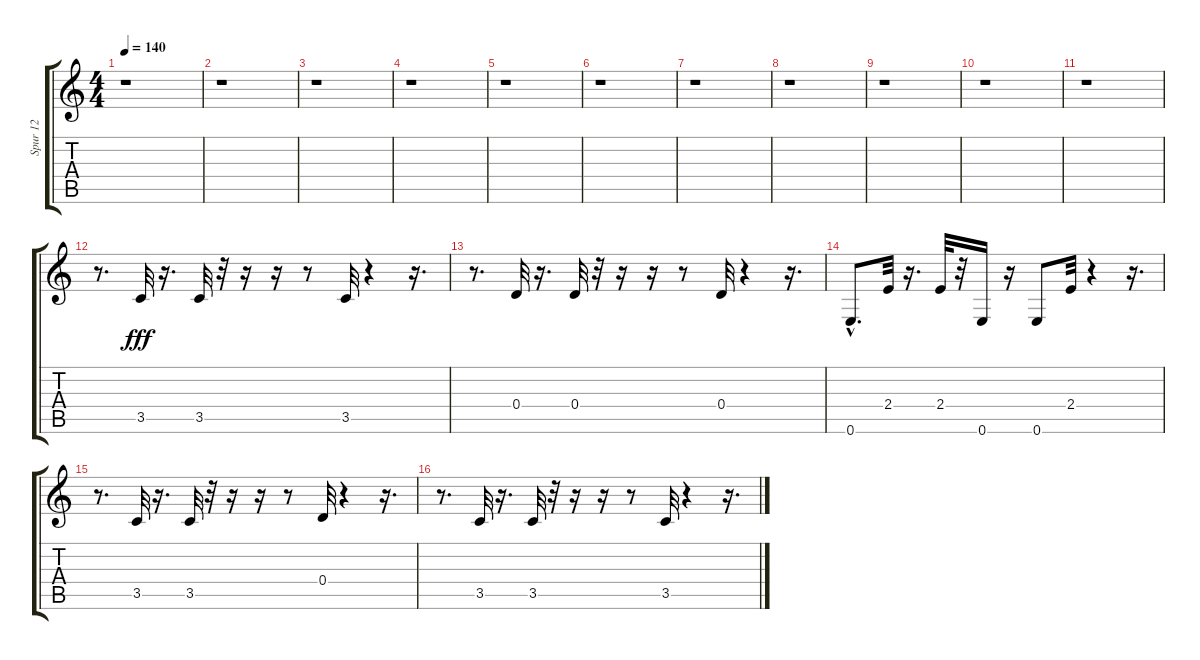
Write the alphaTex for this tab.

\track ("Spur 12" "Spur 12") {instrument synthbass1}
\staff {score tabs}
\tuning (E4 B3 G3 D3 A2 E2) {hide}
\ts (4 4)
\tempo 140
\clef g2
\ks c
r.1{dy fff} |
r.1 |
r.1 |
r.1 |
r.1 |
r.1 |
r.1 |
r.1 |
r.1 |
r.1 |
r.1 |
r.8{d} 3.5.32 r.16{d} 3.5.32 r.32 r.16 r.16 r.8 3.5.32 r.4 r.16{d} |
r.8{d} 0.4.32 r.16{d} 0.4.32 r.32 r.16 r.16 r.8 0.4.32 r.4 r.16{d} |
0.6{hac}.8{d} 2.4.32 r.16{d} 2.4.32 r.32 0.6.16 r.16 0.6.8 2.4.32 r.4 r.16{d} |
r.8{d} 3.5.32 r.16{d} 3.5.32 r.32 r.16 r.16 r.8 0.4.32 r.4 r.16{d} |
r.8{d} 3.5.32 r.16{d} 3.5.32 r.32 r.16 r.16 r.8 3.5.32 r.4 r.16{d}
